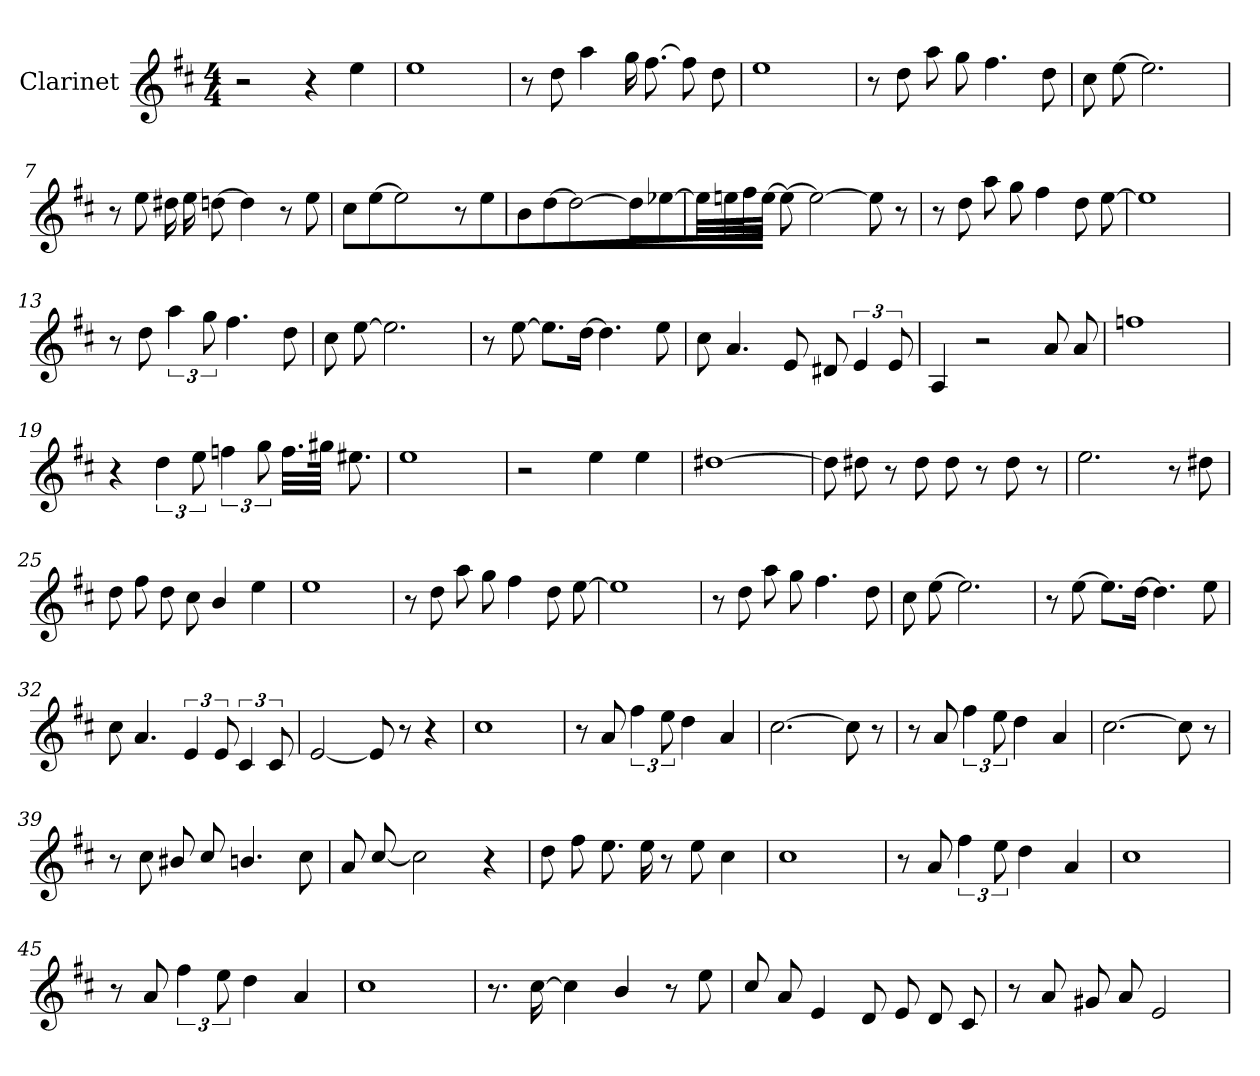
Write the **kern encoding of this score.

**kern
*part1
*staff1
*I"Clarinet
*I'Clarinet
*clefG2
*ITrd1c2
*k[]
*M4/4
=1
2r
4r
4dd\
=2
1dd
=3
8r
8cc\
4gg\
16ff\LL
[>8.ee\
8ee\L]
8cc\
=4
1dd
=5
8r
8cc\
8gg\L
8ff\
4.ee\
8cc\
=6
8b\L
[>8dd\
2.dd\]
!!LO:LB:g=z
=7
8r
8dd\
16cc#X\LL
16dd\J
[>8ccn\
4cc\]
8r
8dd\
=8
8b\L
[>8dd\
2dd\]
8r
8dd\
=9
8a\L
[>8cc\
2cc\_>
8cc\L]
[>8dd-X\
=10
32dd-\LLL]
32ddn\JJ
32ee\JJ
[>32dd\JJ
8dd\_>
2dd\_>
8dd\]
8r
!!LO:LB:g=z
=11
8r
8cc\
8gg\L
8ff\
4ee\
8cc\L
[>8dd\
=12
1dd]
=13
8r
8cc\
6gg\
12ff\
4.ee\
8cc\
=14
8b\L
[>8dd\
2.dd\]
=15
8r
[>8dd\
8.dd\L]
[>16cc\J
4.cc\]
8dd\
!!LO:LB:g=z
=16
8b\
4.g/
8d/L
8c#X/
6d/
12d/
=17
4G/
2r
8g/L
8g/
=18
1ee-X
=19
4r
6cc\
12dd\
6ee-X\
12ff\
32.ee-\LLL
64ff#X\JJJ
8.dd#X\
=20
1dd
!!LO:LB:g=z
=21
2r
4dd\
4dd\
=22
[>1cc#X
=23
8cc#\L]
8cc#X\
8r
8cc#\
8cc#\
8r
8cc#\
8r
=24
2.dd\
8r
8cc#X\
=25
8cc\L
8ee\
8cc\L
8b\
4a/
4dd\
=26
1dd
!!LO:LB:g=z
=27
8r
8cc\
8gg\L
8ff\
4ee\
8cc\L
[>8dd\
=28
1dd]
=29
8r
8cc\
8gg\L
8ff\
4.ee\
8cc\
=30
8b\L
[>8dd\
2.dd\]
=31
8r
[>8dd\
8.dd\L]
[>16cc\J
4.cc\]
8dd\
!!LO:LB:g=z
=32
8b\
4.g/
6d/
12d/
6B/
12B/
=33
[<2d/
8d/]
8r
4r
=34
1b
=35
8r
8g/
6ee\
12dd\
4cc\
4g/
=36
[>2.b\
8b\]
8r
!!LO:LB:g=z
=37
8r
8g/
6ee\
12dd\
4cc\
4g/
=38
[>2.b\
8b\]
8r
=39
8r
8b\
8a#X/L
8b/
4.an/
8b\
=40
8g/L
[>8b/
2b\]
4r
=41
8cc\L
8ee\
8.dd\L
16dd\J
8r
8dd\
4b\
!!LO:LB:g=z
=42
1b
=43
8r
8g/
6ee\
12dd\
4cc\
4g/
=44
1b
=45
8r
8g/
6ee\
12dd\
4cc\
4g/
=46
1b
=47
8.r
[>16b\
4b\]
4a/
8r
8dd\
!!LO:LB:g=z
=48
8b/L
8g/
4d/
8c/L
8d/
8c/L
8B/
=49
8r
8g/
8f#X/L
8g/
2d/
=
*-
